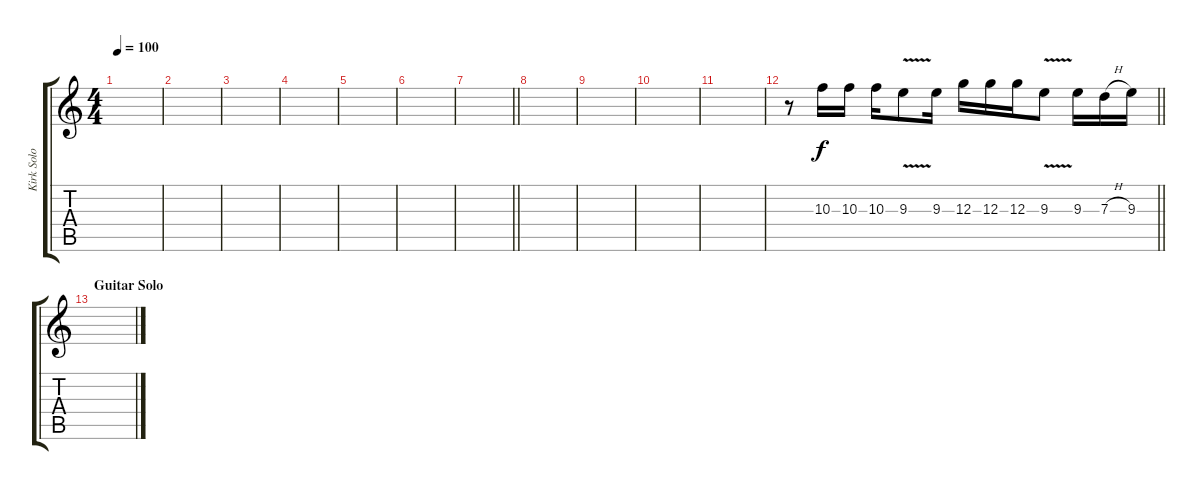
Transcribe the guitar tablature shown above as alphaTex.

\track ("Kirk Solo 2" "Kirk Solo ") {instrument distortionguitar}
\staff {score tabs}
\tuning (E4 B3 G3 D3 A2 E2) {hide}
\ts (4 4)
\tempo 100
\clef g2
\ks c
|
|
|
|
|
|
\barLineRight lightlight
|
|
|
|
|
\barLineRight lightlight
r.8 10.3.16 10.3.16 10.3.16 9.3{v}.8 9.3.16 12.3.16 12.3.16 12.3.16 9.3{v}.8 9.3.16 7.3{h}.16 9.3.16 |
\section ("" "Guitar Solo")
